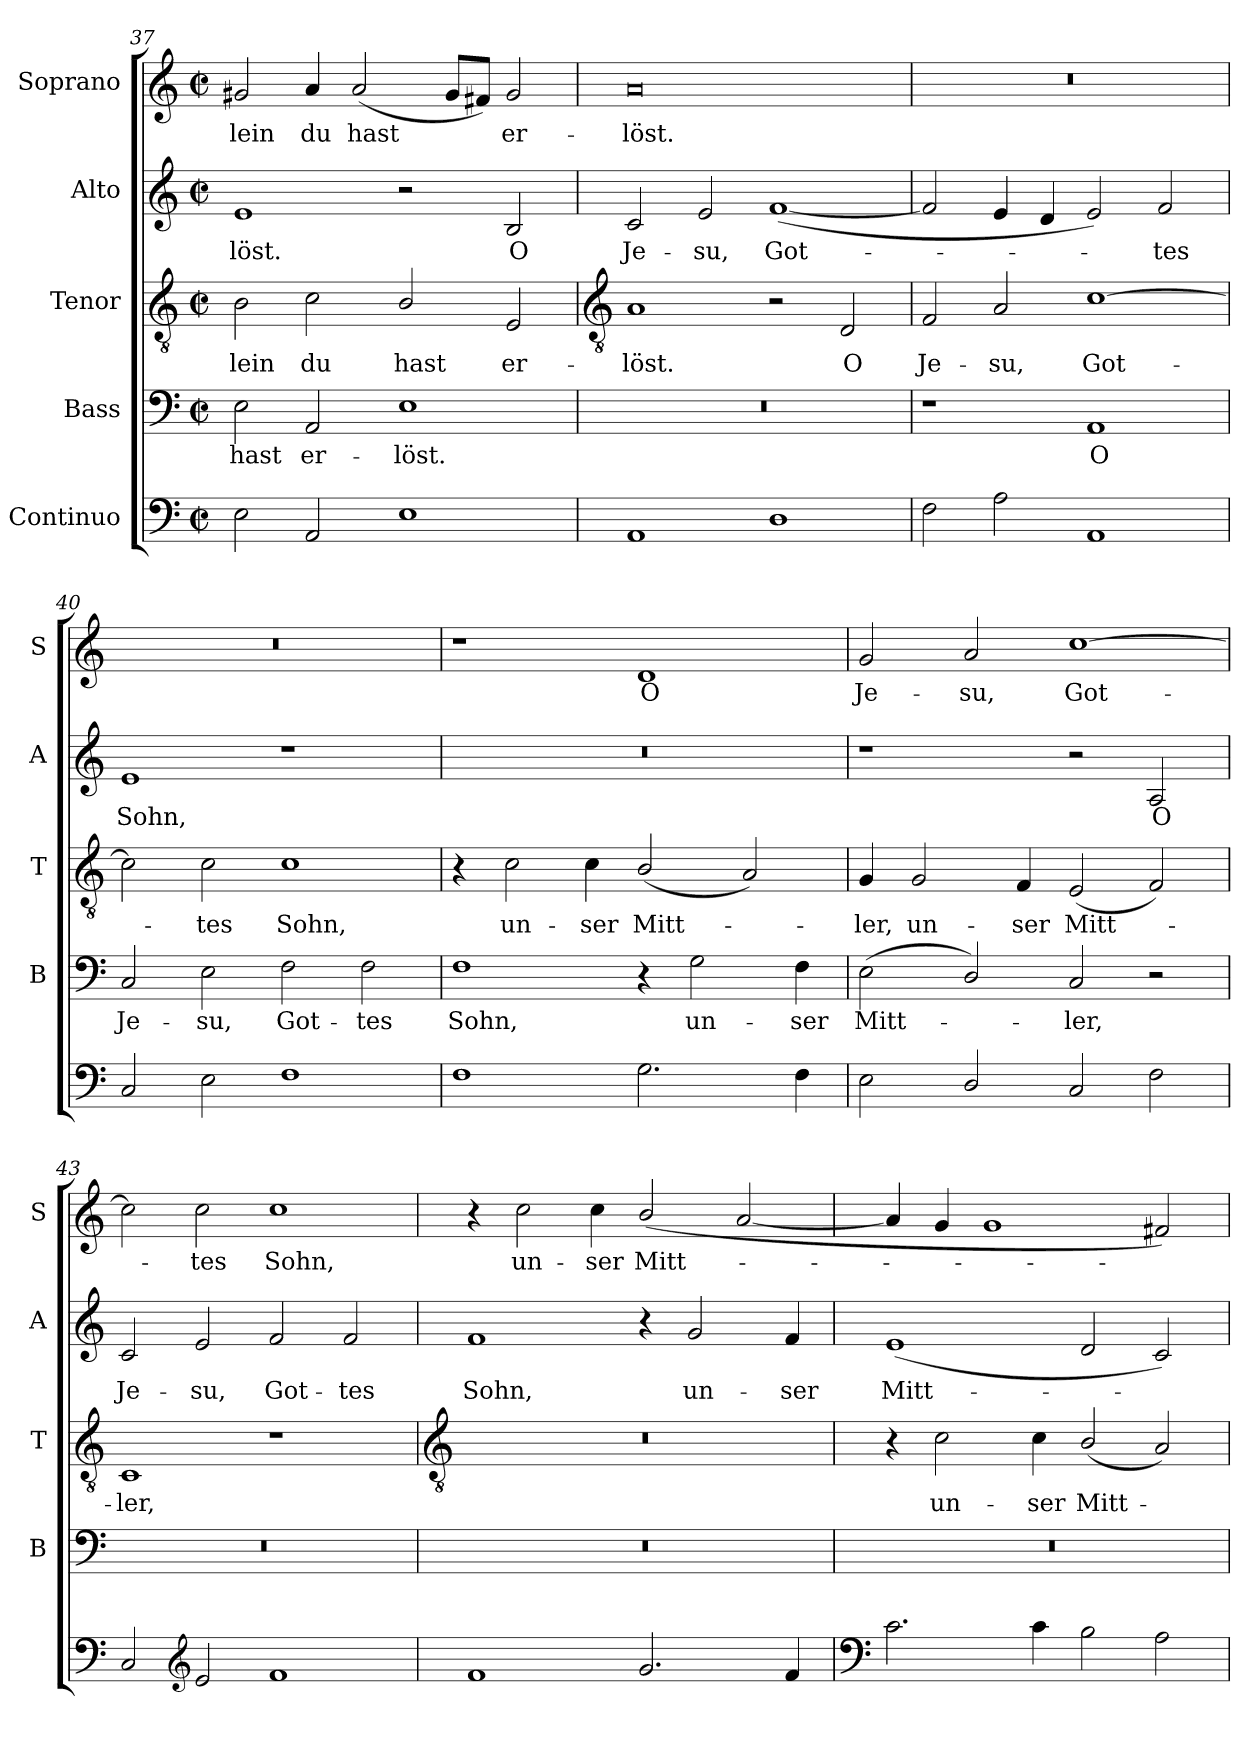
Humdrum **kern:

**kern	**kern	**text	**kern	**text	**kern	**text	**kern	**text
*part5	*part4	*part4	*part3	*part3	*part2	*part2	*part1	*part1
*staff5	*staff4	*staff4	*staff3	*staff3	*staff2	*staff2	*staff1	*staff1
*I"Continuo	*I"Bass	*	*I"Tenor	*	*I"Alto	*	*I"Soprano	*
*	*I'B	*	*I'T	*	*I'A	*	*I'S	*
*clefF4	*clefF4	*	*clefGv2	*	*clefG2	*	*clefG2	*
*k[]	*k[]	*	*k[]	*	*k[]	*	*k[]	*
*C:	*C:	*	*C:	*	*C:	*	*C:	*
*M4/2	*M4/2	*	*M4/2	*	*M4/2	*	*M4/2	*
*met(c|)	*met(c|)	*	*met(c|)	*	*met(c|)	*	*met(c|)	*
=37	=37	=37	=37	=37	=37	=37	=37	=37
!	!	!LO:LY:b	!	!LO:LY:b	!	!LO:LY:b	!	!LO:LY:b
2E	2E	hast	2B	-lein	1e	-löst.	2g#X	-lein
!	!	!LO:LY:b	!	!LO:LY:b	!	!	!	!LO:LY:b
2AA	2AA	er-	2c	du	.	.	4a	du
!	!	!	!	!	!	!	!	!LO:LY:b
.	.	.	.	.	.	.	(<2a	hast
!	!	!LO:LY:b	!	!LO:LY:b	!	!	!	!
1E	1E	-löst.	2B/	hast	2r	.	.	.
.	.	.	.	.	.	.	8g#L	.
.	.	.	.	.	.	.	8f#XJ)	.
!	!	!	!	!LO:LY:b	!	!LO:LY:b	!	!LO:LY:b
.	.	.	2E	er-	2B	O	2g#	er-
!!LO:LB:g=z
=38	=38	=38	=38	=38	=38	=38	=38	=38
*	*	*	*clefGv2	*	*	*	*	*
!	!	!	!	!LO:LY:b	!	!LO:LY:b	!	!LO:LY:b
1AA	0r	.	1A	-löst.	2c	Je-	0a	-löst.
!	!	!	!	!	!	!LO:LY:b	!	!
.	.	.	.	.	2e	-su,	.	.
!	!	!	!	!	!	!LO:LY:b	!	!
1D	.	.	2r	.	(<[1f	Got-	.	.
!	!	!	!	!LO:LY:b	!	!	!	!
.	.	.	2D	O	.	.	.	.
=39	=39	=39	=39	=39	=39	=39	=39	=39
!	!	!	!	!LO:LY:b	!	!	!	!
2F	1r	.	2F	Je-	2f]	.	0r	.
!	!	!	!	!LO:LY:b	!	!	!	!
2A	.	.	2A	-su,	4e	.	.	.
.	.	.	.	.	4d	.	.	.
!	!	!LO:LY:b	!	!LO:LY:b	!	!	!	!
1AA	1AA	O	[1c	Got-	2e)	.	.	.
!	!	!	!	!	!	!LO:LY:b	!	!
.	.	.	.	.	2f	tes	.	.
=40	=40	=40	=40	=40	=40	=40	=40	=40
!	!	!LO:LY:b	!	!	!	!LO:LY:b	!	!
2C	2C	Je-	2c]	.	1e	Sohn,	0r	.
!	!	!LO:LY:b	!	!LO:LY:b	!	!	!	!
2E	2E	-su,	2c	tes	.	.	.	.
!	!	!LO:LY:b	!	!LO:LY:b	!	!	!	!
1F	2F	Got-	1c	Sohn,	1r	.	.	.
!	!	!LO:LY:b	!	!	!	!	!	!
.	2F	-tes	.	.	.	.	.	.
=41	=41	=41	=41	=41	=41	=41	=41	=41
!	!	!LO:LY:b	!	!	!	!	!	!
1F	1F	Sohn,	4r	.	0r	.	1r	.
!	!	!	!	!LO:LY:b	!	!	!	!
.	.	.	2c	un-	.	.	.	.
!	!	!	!	!LO:LY:b	!	!	!	!
.	.	.	4c	-ser	.	.	.	.
!	!	!	!	!LO:LY:b	!	!	!	!LO:LY:b
2.G	4r	.	(<2B/	Mitt-	.	.	1d	O
!	!	!LO:LY:b	!	!	!	!	!	!
.	2G	un-	.	.	.	.	.	.
.	.	.	2A)	.	.	.	.	.
!	!	!LO:LY:b	!	!	!	!	!	!
4F	4F	-ser	.	.	.	.	.	.
=42	=42	=42	=42	=42	=42	=42	=42	=42
!	!	!LO:LY:b	!	!LO:LY:b	!	!	!	!LO:LY:b
2E	(<2E	Mitt-	4G	ler,	1r	.	2g	Je-
!	!	!	!	!LO:LY:b	!	!	!	!
.	.	.	2G	un-	.	.	.	.
!	!	!	!	!	!	!	!	!LO:LY:b
2D/	2D/)	.	.	.	.	.	2a	-su,
!	!	!	!	!LO:LY:b	!	!	!	!
.	.	.	4F	-ser	.	.	.	.
!	!	!LO:LY:b	!	!LO:LY:b	!	!	!	!LO:LY:b
2C	2C	ler,	(<2E	Mitt-	2r	.	[1cc	Got-
!	!	!	!	!	!	!LO:LY:b	!	!
2F	2r	.	2F)	.	2A	O	.	.
=43	=43	=43	=43	=43	=43	=43	=43	=43
!	!	!	!	!LO:LY:b	!	!LO:LY:b	!	!
2C	0r	.	1C	ler,	2c	Je-	2cc]	.
*clefG2	*	*	*	*	*	*	*	*
!	!	!	!	!	!	!LO:LY:b	!	!LO:LY:b
2e	.	.	.	.	2e	-su,	2cc	tes
!	!	!	!	!	!	!LO:LY:b	!	!LO:LY:b
1f	.	.	1r	.	2f	Got-	1cc	Sohn,
!	!	!	!	!	!	!LO:LY:b	!	!
.	.	.	.	.	2f	-tes	.	.
!!LO:LB:g=z
=44	=44	=44	=44	=44	=44	=44	=44	=44
*	*	*	*clefGv2	*	*	*	*	*
!	!	!	!	!	!	!LO:LY:b	!	!
1f	0r	.	0r	.	1f	Sohn,	4r	.
!	!	!	!	!	!	!	!	!LO:LY:b
.	.	.	.	.	.	.	2cc	un-
!	!	!	!	!	!	!	!	!LO:LY:b
.	.	.	.	.	.	.	4cc	-ser
!	!	!	!	!	!	!	!	!LO:LY:b
2.g	.	.	.	.	4r	.	(<2b/	Mitt-
!	!	!	!	!	!	!LO:LY:b	!	!
.	.	.	.	.	2g	un-	.	.
.	.	.	.	.	.	.	[2a	.
!	!	!	!	!	!	!LO:LY:b	!	!
4f	.	.	.	.	4f	-ser	.	.
=45	=45	=45	=45	=45	=45	=45	=45	=45
*clefF4	*	*	*	*	*	*	*	*
!	!	!	!	!	!	!LO:LY:b	!	!
2.c	0r	.	4r	.	(<1e	Mitt-	4a]	.
!	!	!	!	!LO:LY:b	!	!	!	!
.	.	.	2c	un-	.	.	4g	.
.	.	.	.	.	.	.	1g	.
!	!	!	!	!LO:LY:b	!	!	!	!
4c	.	.	4c	-ser	.	.	.	.
!	!	!	!	!LO:LY:b	!	!	!	!
2B	.	.	(<2B/	Mitt-	2d	.	.	.
2A	.	.	2A)	.	2c)	.	2f#X)	.
=	=	=	=	=	=	=	=	=
*-	*-	*-	*-	*-	*-	*-	*-	*-
